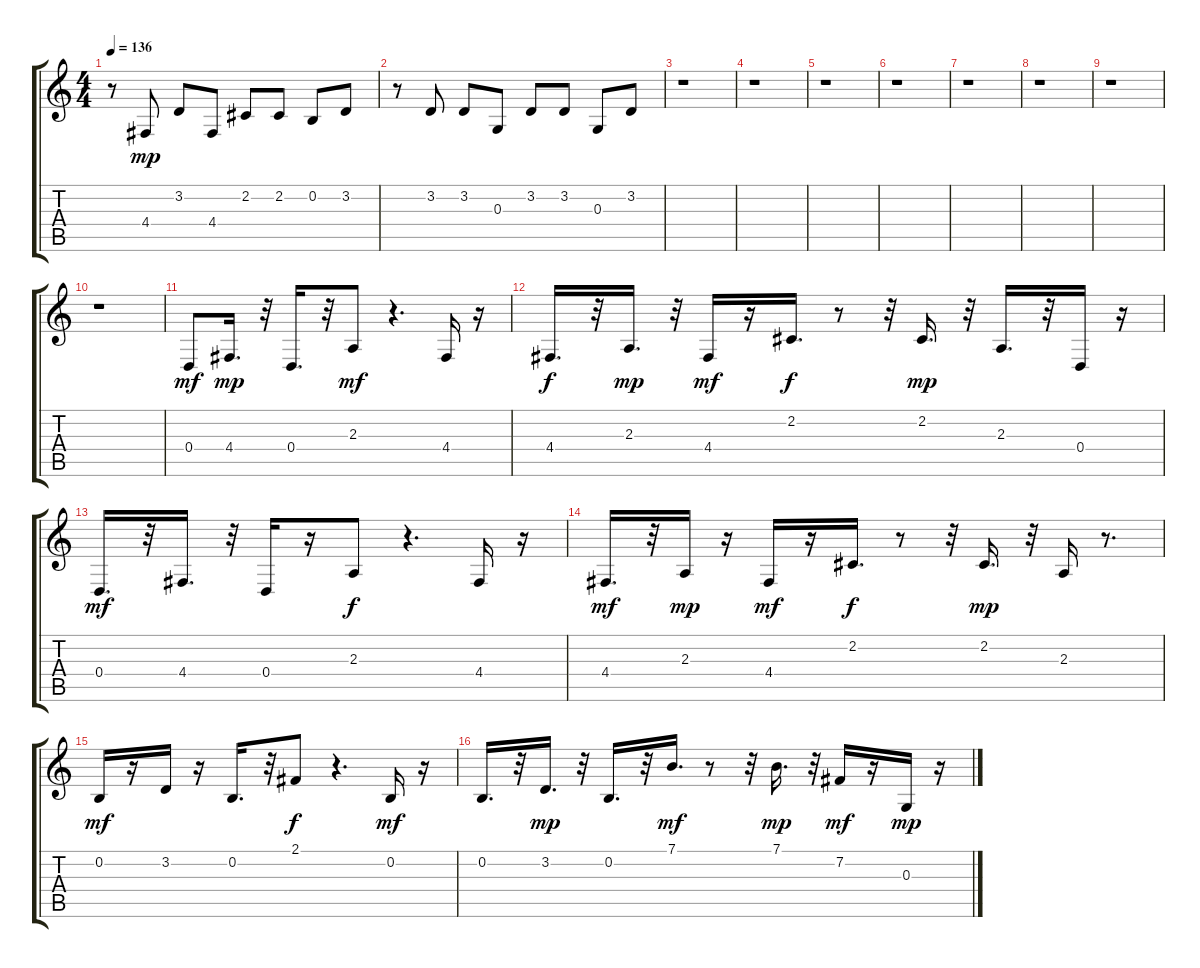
\track "" {instrument fx1rain}
\staff {score tabs}
\tuning (E4 B3 G3 D3 A2 E2) {hide}
\ts (4 4)
\tempo 136
\clef g2
\ks c
r.8{dy mp} 4.4.8 3.2.8 4.4.8 2.2.8 2.2.8 0.2.8 3.2.8 |
r.8 3.2.8 3.2.8 0.3.8 3.2.8 3.2.8 0.3.8 3.2.8 |
r.1 |
r.1 |
r.1 |
r.1 |
r.1 |
r.1 |
r.1 |
r.1 |
0.4.8{dy mf} 4.4.16{d dy mp} r.32 0.4.16{d} r.32 2.3.8{dy mf} r.4{d} 4.4.16 r.16 |
4.4.16{d dy f} r.32 2.3.16{d dy mp} r.32 4.4.16{dy mf} r.16 2.2.16{d dy f} r.8 r.32 2.2.16{d dy mp} r.32 2.3.16{d} r.32 0.4.16 r.16 |
0.4.16{d dy mf} r.32 4.4.16{d} r.32 0.4.16 r.16 2.3.8{dy f} r.4{d} 4.4.16 r.16 |
4.4.16{d dy mf} r.32 2.3.16{dy mp} r.16 4.4.16{dy mf} r.16 2.2.16{d dy f} r.8 r.32 2.2.16{d dy mp} r.32 2.3.16 r.8{d} |
0.2.16{dy mf} r.16 3.2.16 r.16 0.2.16{d} r.32 2.1.8{dy f} r.4{d} 0.2.16{dy mf} r.16 |
0.2.16{d} r.32 3.2.16{d dy mp} r.32 0.2.16{d} r.32 7.1.16{d dy mf} r.8 r.32 7.1.16{d dy mp} r.32 7.2.16{dy mf} r.16 0.3.16{dy mp} r.16
